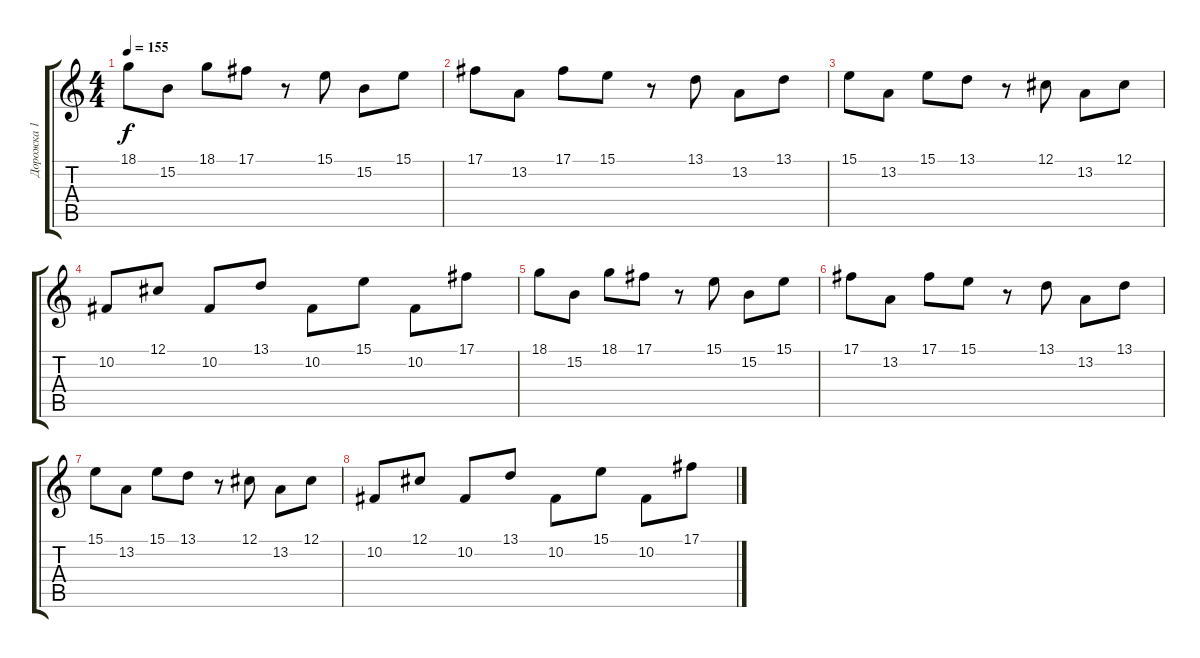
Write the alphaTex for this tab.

\track ("Дорожка 1" "Дорожка 1") {instrument electricgrandpiano}
\staff {score tabs}
\tuning (Db4 Ab3 E3 B2 Gb2 B1) {hide}
\ts (4 4)
\tempo 155
\clef g2
\ks c
18.1.8{dy f} 15.2.8 18.1.8 17.1.8 r.8 15.1.8 15.2.8 15.1.8 |
17.1.8 13.2.8 17.1.8 15.1.8 r.8 13.1.8 13.2.8 13.1.8 |
15.1.8 13.2.8 15.1.8 13.1.8 r.8 12.1.8 13.2.8 12.1.8 |
10.2.8 12.1.8 10.2.8 13.1.8 10.2.8 15.1.8 10.2.8 17.1.8 |
18.1.8 15.2.8 18.1.8 17.1.8 r.8 15.1.8 15.2.8 15.1.8 |
17.1.8 13.2.8 17.1.8 15.1.8 r.8 13.1.8 13.2.8 13.1.8 |
15.1.8 13.2.8 15.1.8 13.1.8 r.8 12.1.8 13.2.8 12.1.8 |
10.2.8 12.1.8 10.2.8 13.1.8 10.2.8 15.1.8 10.2.8 17.1.8
